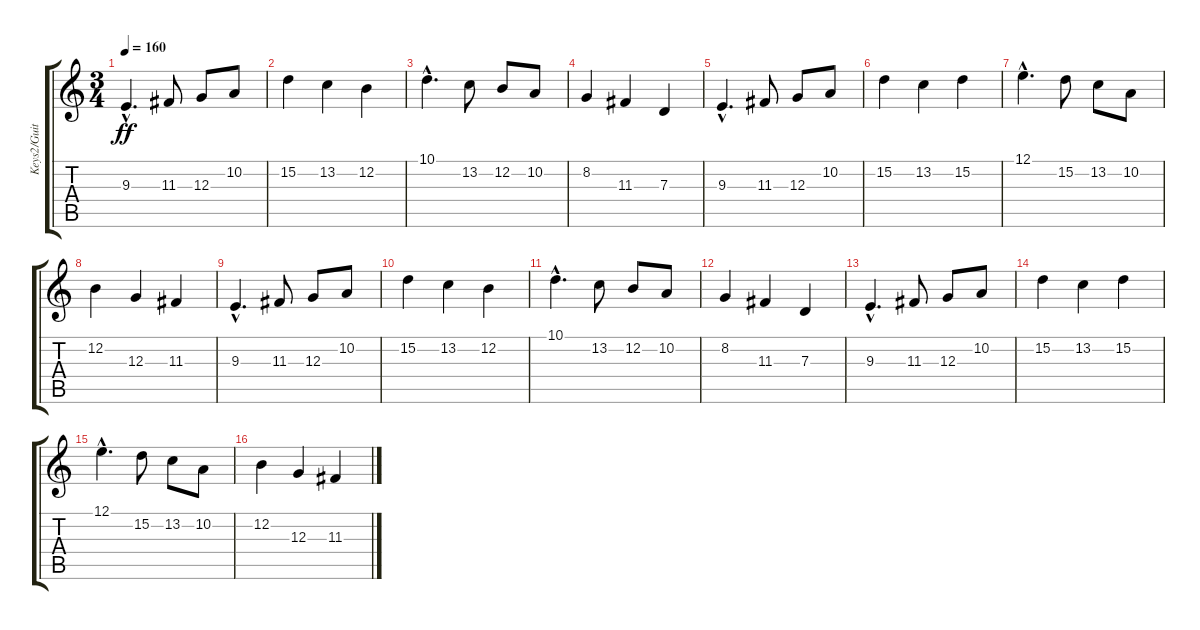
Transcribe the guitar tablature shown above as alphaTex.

\track ("Keys2/Guit3" "Keys2/Guit") {instrument stringensemble1}
\staff {score tabs}
\tuning (E4 B3 G3 D3 A2 E2) {hide}
\ts (3 4)
\tempo 160
\clef g2
\ks c
9.3{hac}.4{d dy ff} 11.3.8 12.3.8 10.2.8 |
15.2.4 13.2.4 12.2.4 |
10.1{hac}.4{d} 13.2.8 12.2.8 10.2.8 |
8.2.4 11.3.4 7.3.4 |
9.3{hac}.4{d} 11.3.8 12.3.8 10.2.8 |
15.2.4 13.2.4 15.2.4 |
12.1{hac}.4{d} 15.2.8 13.2.8 10.2.8 |
12.2.4 12.3.4 11.3.4 |
9.3{hac}.4{d} 11.3.8 12.3.8 10.2.8 |
15.2.4 13.2.4 12.2.4 |
10.1{hac}.4{d} 13.2.8 12.2.8 10.2.8 |
8.2.4 11.3.4 7.3.4 |
9.3{hac}.4{d} 11.3.8 12.3.8 10.2.8 |
15.2.4 13.2.4 15.2.4 |
12.1{hac}.4{d} 15.2.8 13.2.8 10.2.8 |
12.2.4 12.3.4 11.3.4
